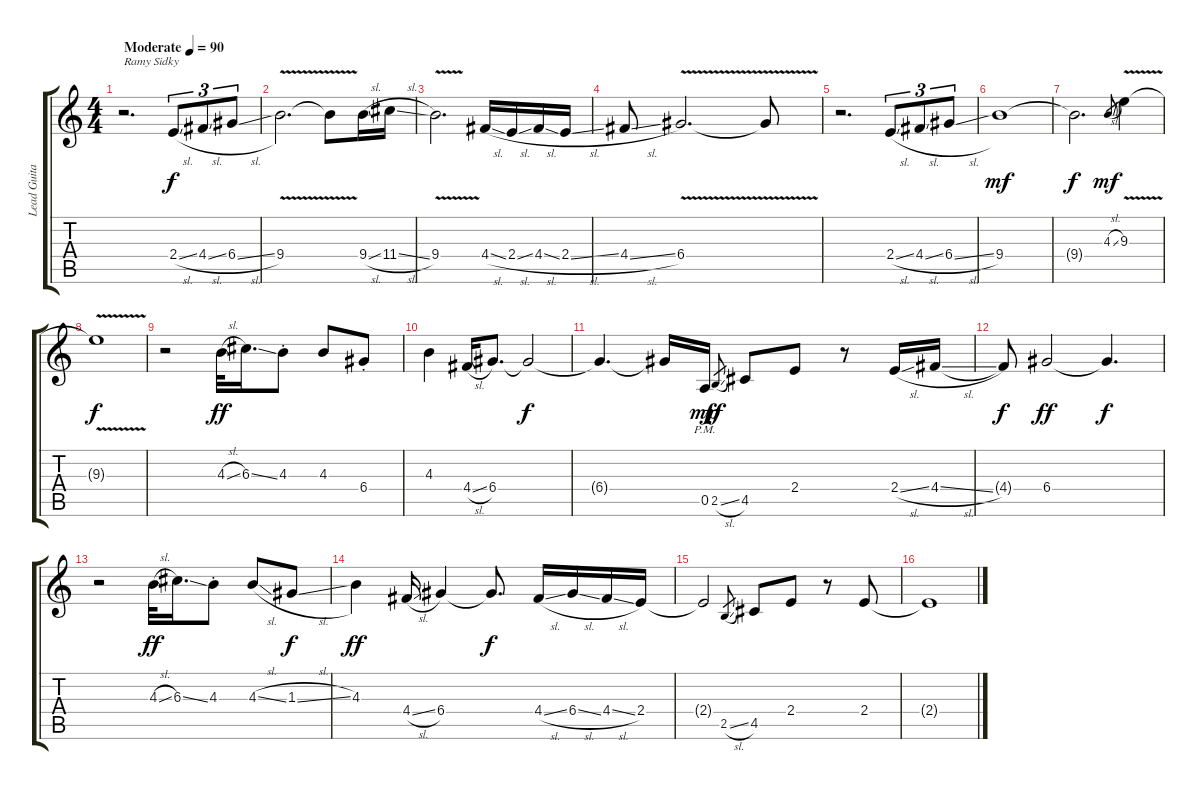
\track ("Lead Guitar I" "Lead Guita") {instrument overdrivenguitar}
\staff {score tabs}
\tuning (E4 B3 G3 D3 A2 E2) {hide}
\ts (4 4)
\tempo (90 "Moderate")
\clef g2
\ks c
r.2{d txt "Ramy Sidky" dy f volume 13 instrument overdrivenguitar} 2.4{sl}.8{tu (3 2)} 4.4{sl}.8{tu (3 2)} 6.4{sl}.8{tu (3 2)} |
9.4{v}.2{d txt ""} 9.4{t}.8 9.4{sl}.16 11.4{sl}.16 |
9.4{v}.2{d} 4.4{sl}.16 2.4{sl}.16 4.4{sl}.16 2.4{sl}.16 |
4.4{sl}.8 6.4{v}.2{d} 6.4{t}.8 |
r.2{d} 2.4{sl}.8{tu (3 2) txt ""} 4.4{sl}.8{tu (3 2)} 6.4{sl}.8{tu (3 2)} |
9.4.1{dy mf} |
9.4{t}.2{d dy f} 4.3{sl}.8{gr dy mf} 9.3{v}.4 |
9.3{t}.1{dy f} |
r.2{volume 16} 4.3{sl}.32{dy ff} 6.3{ss}.16{d} 4.3{st}.8 4.3.8 6.4{st}.8 |
4.3.4 4.4{sl}.16 6.4.8{d} 6.4{t}.2{dy f} |
6.4{t}.4{d} 6.4{t}.16 0.5{pm}.16{dy mp} 2.5{sl}.8{gr dy ff} 4.5.8 2.4.8 r.8 2.4{sl}.16 4.4{sl}.16 |
4.4{t}.8{dy f} 6.4.2{dy ff} 6.4{t}.4{d dy f} |
r.2 4.3{sl}.32{dy ff} 6.3{ss}.16{d} 4.3{st}.8 4.3{sl}.8 1.3{sl}.8{dy f} |
4.3.4{dy ff} 4.4{sl}.16 6.4.4 6.4{t}.8{d dy f} 4.4{sl}.16 6.4{sl}.16 4.4{sl}.16 2.4.16 |
2.4{t}.2 2.5{sl}.8{gr} 4.5.8 2.4.8 r.8 2.4.8 |
2.4{t}.1
